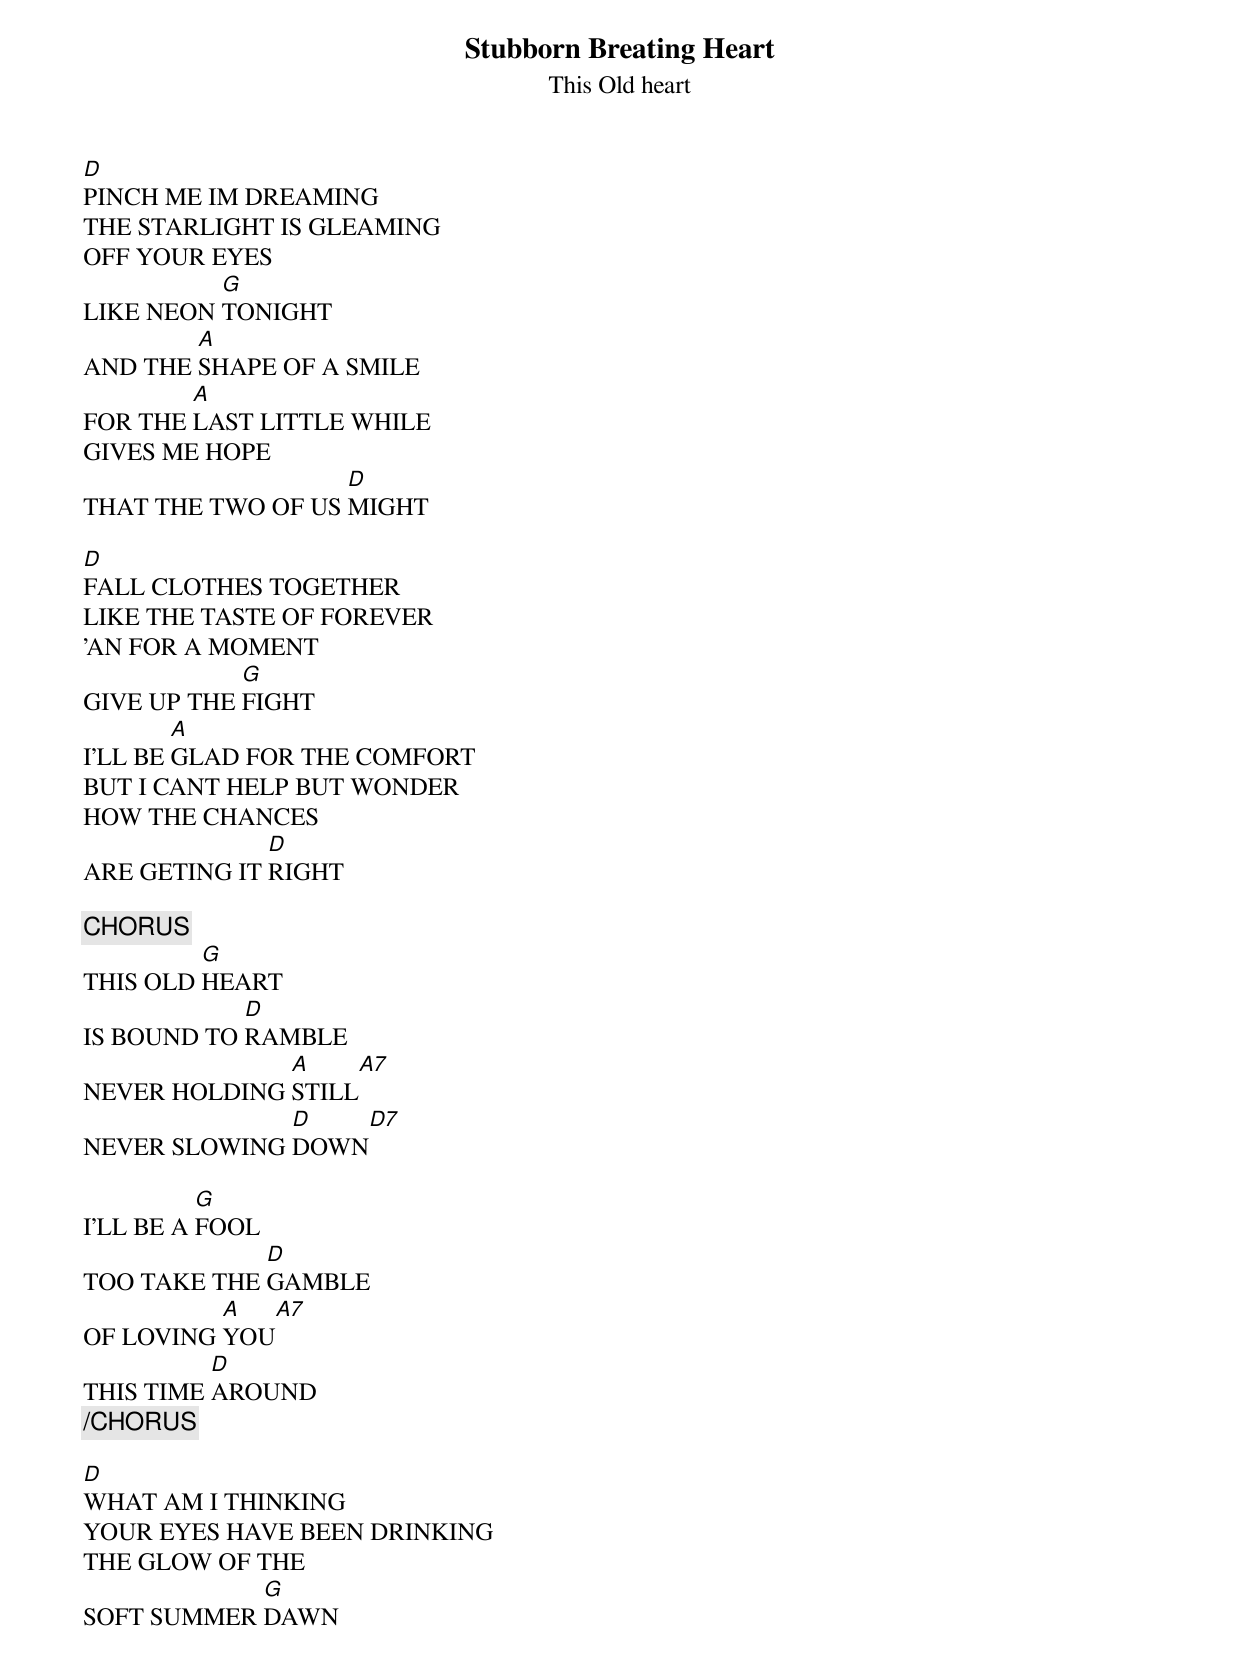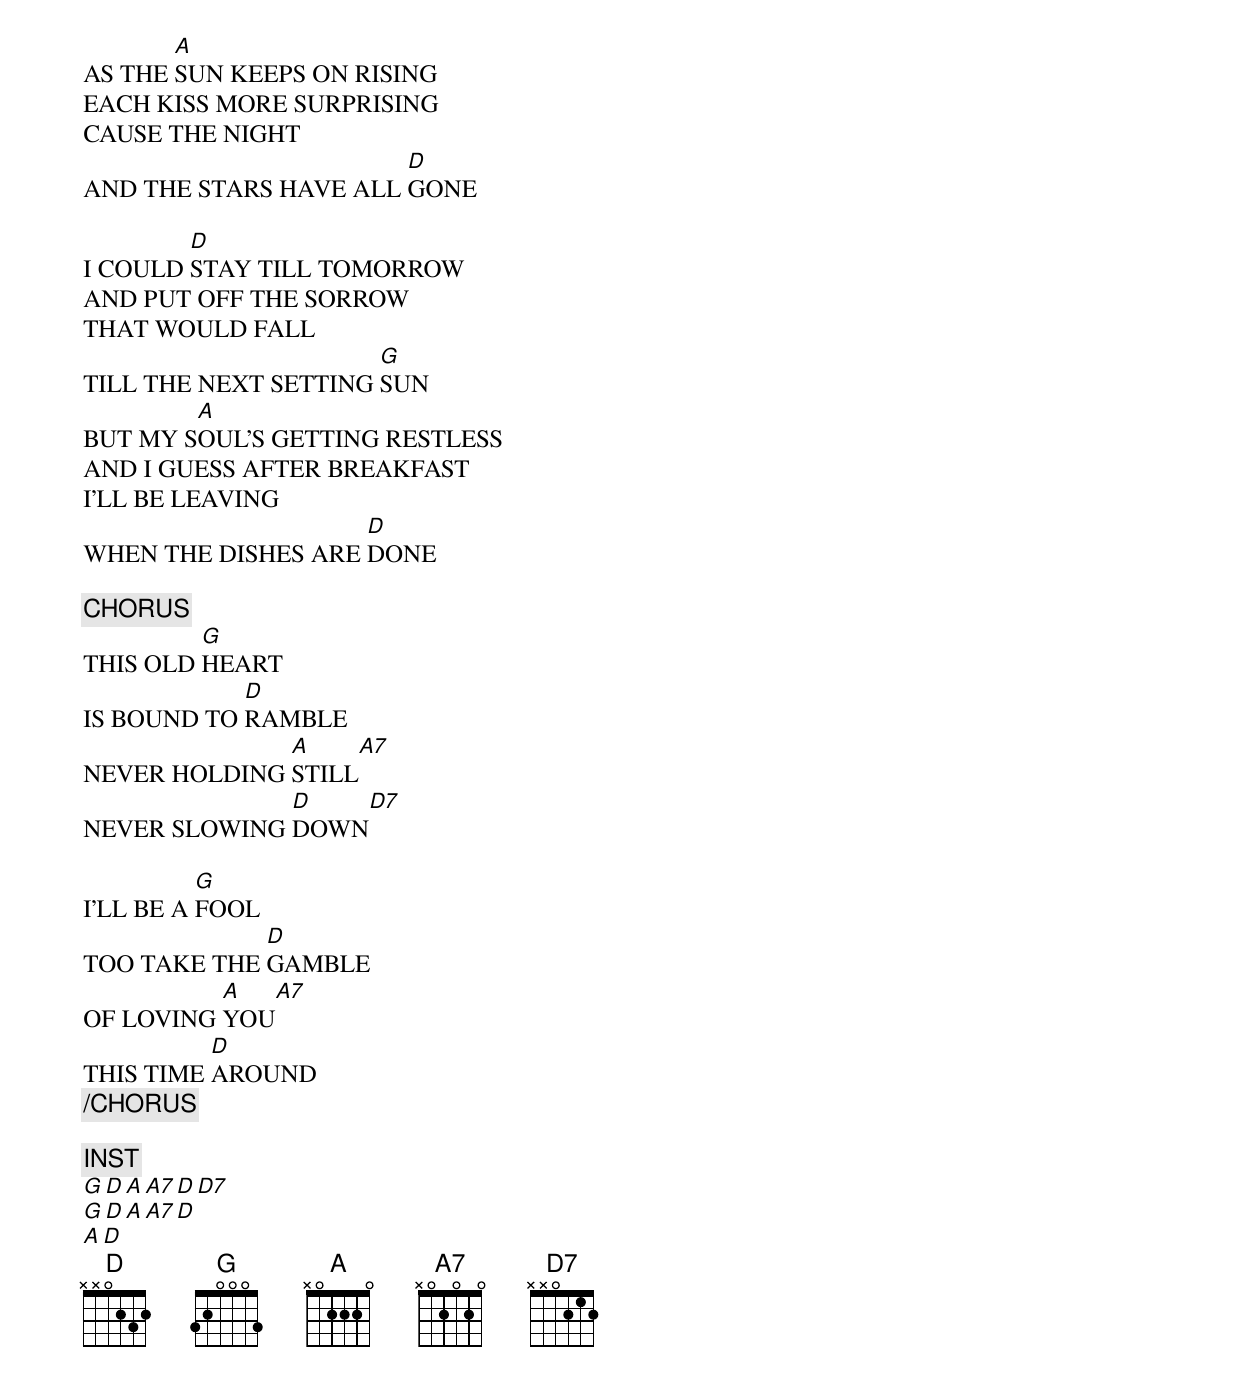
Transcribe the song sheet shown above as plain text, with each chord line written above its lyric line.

Stubborn Breating Heart
This Old heart

D
PINCH ME IM DREAMING
THE STARLIGHT IS GLEAMING
OFF YOUR EYES
          G
LIKE NEON TONIGHT
        A
AND THE SHAPE OF A SMILE
        A
FOR THE LAST LITTLE WHILE
GIVES ME HOPE
                   D
THAT THE TWO OF US MIGHT

D
FALL CLOTHES TOGETHER
LIKE THE TASTE OF FOREVER
'AN FOR A MOMENT
            G
GIVE UP THE FIGHT
        A
I'LL BE GLAD FOR THE COMFORT
BUT I CANT HELP BUT WONDER
HOW THE CHANCES
              D
ARE GETING IT RIGHT

[CHORUS]
         G
THIS OLD HEART
            D
IS BOUND TO RAMBLE
              A        A7
NEVER HOLDING STILL
              D        D7
NEVER SLOWING DOWN

          G
I'LL BE A FOOL
             D
TOO TAKE THE GAMBLE
          A            A7
OF LOVING YOU
          D
THIS TIME AROUND
[/CHORUS]

D
WHAT AM I THINKING
YOUR EYES HAVE BEEN DRINKING
THE GLOW OF THE
            G
SOFT SUMMER DAWN

       A
AS THE SUN KEEPS ON RISING
EACH KISS MORE SURPRISING
CAUSE THE NIGHT
                       D
AND THE STARS HAVE ALL GONE

        D
I COULD STAY TILL TOMORROW
AND PUT OFF THE SORROW
THAT WOULD FALL
                      G
TILL THE NEXT SETTING SUN
        A
BUT MY SOUL'S GETTING RESTLESS
AND I GUESS AFTER BREAKFAST
I'LL BE LEAVING
                    D
WHEN THE DISHES ARE DONE

[CHORUS]
         G
THIS OLD HEART
            D
IS BOUND TO RAMBLE
              A        A7
NEVER HOLDING STILL
              D        D7
NEVER SLOWING DOWN

          G
I'LL BE A FOOL
             D
TOO TAKE THE GAMBLE
          A            A7
OF LOVING YOU
          D
THIS TIME AROUND
[/CHORUS]

[INST]
G  D  A  A7 D  D7
G  D  A  A7 D
A  D
